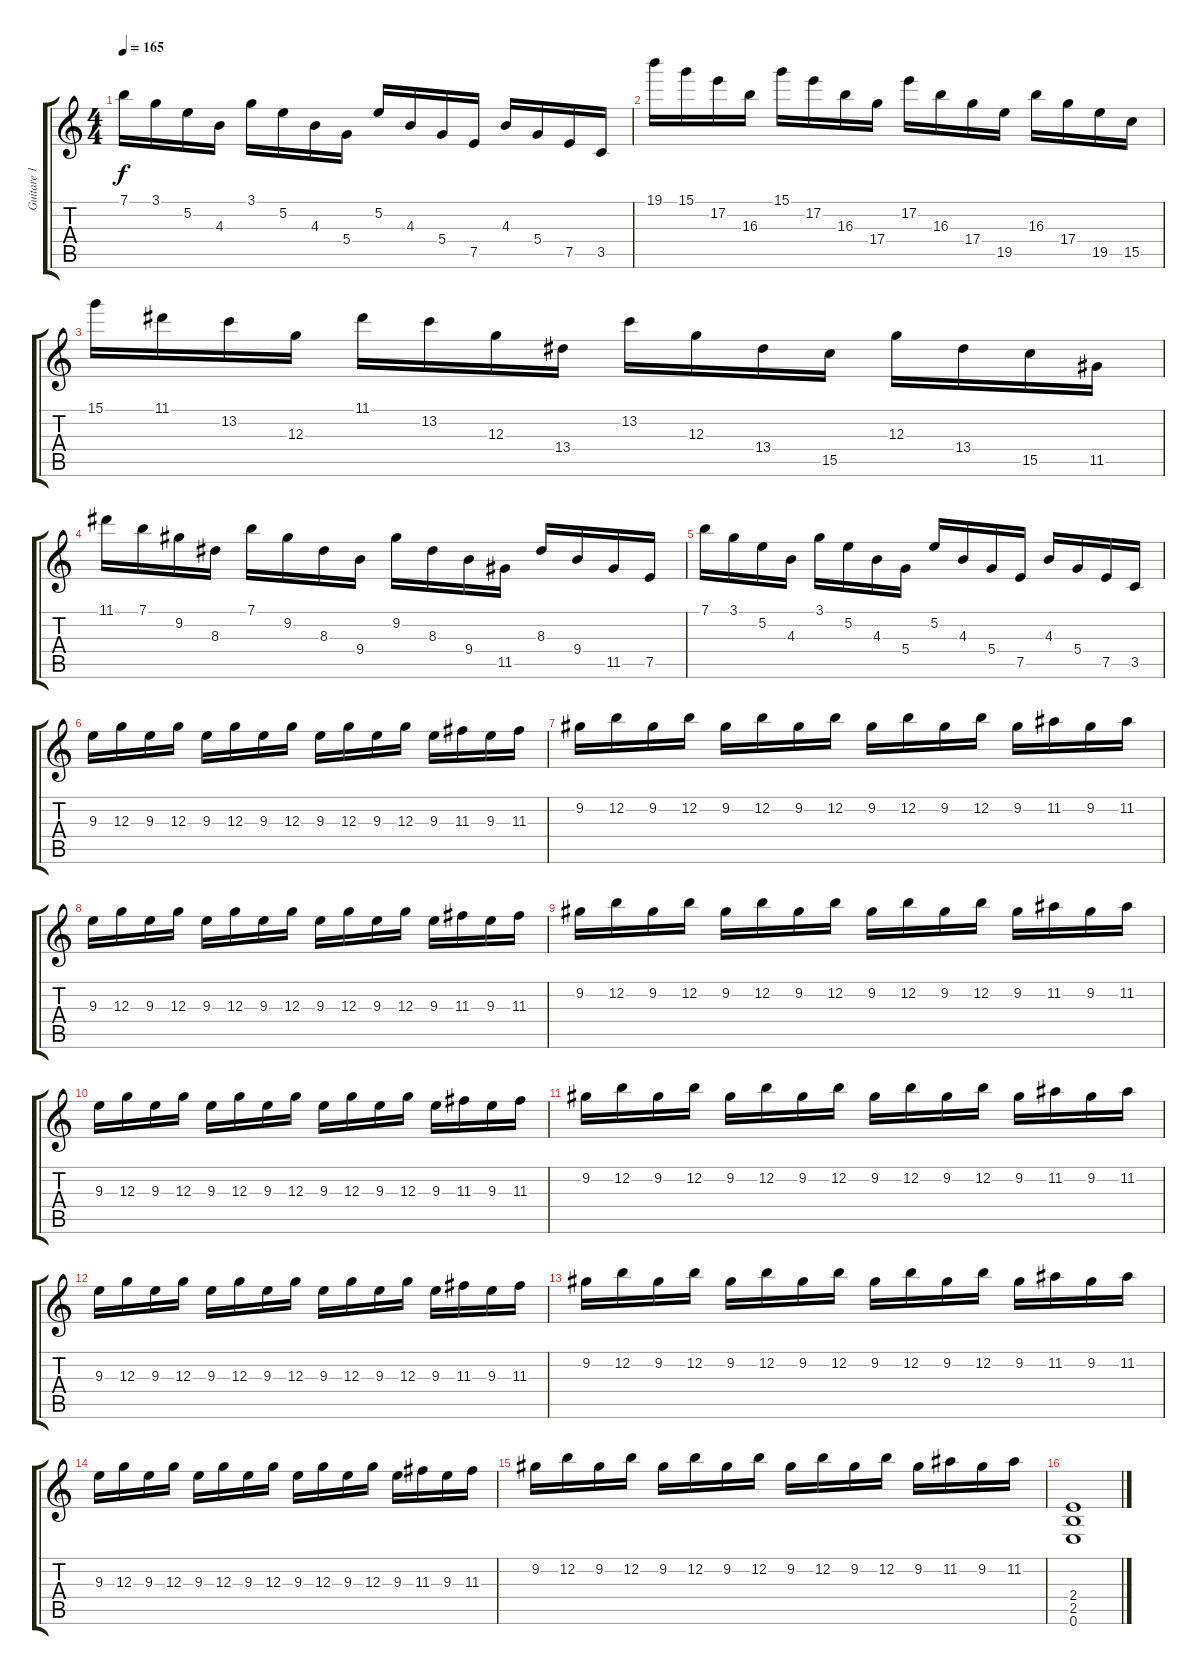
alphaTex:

\track ("Guitare 1" "Guitare 1") {instrument distortionguitar}
\staff {score tabs}
\tuning (E4 B3 G3 D3 A2 E2) {hide}
\ts (4 4)
\tempo 165
\clef g2
\ks c
7.1.16{dy f} 3.1.16 5.2.16 4.3.16 3.1.16 5.2.16 4.3.16 5.4.16 5.2.16 4.3.16 5.4.16 7.5.16 4.3.16 5.4.16 7.5.16 3.5.16 |
19.1.16 15.1.16 17.2.16 16.3.16 15.1.16 17.2.16 16.3.16 17.4.16 17.2.16 16.3.16 17.4.16 19.5.16 16.3.16 17.4.16 19.5.16 15.5.16 |
15.1.16 11.1.16 13.2.16 12.3.16 11.1.16 13.2.16 12.3.16 13.4.16 13.2.16 12.3.16 13.4.16 15.5.16 12.3.16 13.4.16 15.5.16 11.5.16 |
11.1.16 7.1.16 9.2.16 8.3.16 7.1.16 9.2.16 8.3.16 9.4.16 9.2.16 8.3.16 9.4.16 11.5.16 8.3.16 9.4.16 11.5.16 7.5.16 |
7.1.16 3.1.16 5.2.16 4.3.16 3.1.16 5.2.16 4.3.16 5.4.16 5.2.16 4.3.16 5.4.16 7.5.16 4.3.16 5.4.16 7.5.16 3.5.16 |
9.3.16{volume 13} 12.3.16 9.3.16 12.3.16 9.3.16 12.3.16 9.3.16 12.3.16 9.3.16 12.3.16 9.3.16 12.3.16 9.3.16 11.3.16 9.3.16 11.3.16 |
9.2.16 12.2.16 9.2.16 12.2.16 9.2.16 12.2.16 9.2.16 12.2.16 9.2.16 12.2.16 9.2.16 12.2.16 9.2.16 11.2.16 9.2.16 11.2.16 |
9.3.16 12.3.16 9.3.16 12.3.16 9.3.16 12.3.16 9.3.16 12.3.16 9.3.16 12.3.16 9.3.16 12.3.16 9.3.16 11.3.16 9.3.16 11.3.16 |
9.2.16 12.2.16 9.2.16 12.2.16 9.2.16 12.2.16 9.2.16 12.2.16 9.2.16 12.2.16 9.2.16 12.2.16 9.2.16 11.2.16 9.2.16 11.2.16 |
9.3.16 12.3.16 9.3.16 12.3.16 9.3.16 12.3.16 9.3.16 12.3.16 9.3.16 12.3.16 9.3.16 12.3.16 9.3.16 11.3.16 9.3.16 11.3.16 |
9.2.16 12.2.16 9.2.16 12.2.16 9.2.16 12.2.16 9.2.16 12.2.16 9.2.16 12.2.16 9.2.16 12.2.16 9.2.16 11.2.16 9.2.16 11.2.16 |
9.3.16 12.3.16 9.3.16 12.3.16 9.3.16 12.3.16 9.3.16 12.3.16 9.3.16 12.3.16 9.3.16 12.3.16 9.3.16 11.3.16 9.3.16 11.3.16 |
9.2.16 12.2.16 9.2.16 12.2.16 9.2.16 12.2.16 9.2.16 12.2.16 9.2.16 12.2.16 9.2.16 12.2.16 9.2.16 11.2.16 9.2.16 11.2.16 |
9.3.16 12.3.16 9.3.16 12.3.16 9.3.16 12.3.16 9.3.16 12.3.16 9.3.16 12.3.16 9.3.16 12.3.16 9.3.16 11.3.16 9.3.16 11.3.16 |
9.2.16 12.2.16 9.2.16 12.2.16 9.2.16 12.2.16 9.2.16 12.2.16 9.2.16 12.2.16 9.2.16 12.2.16 9.2.16 11.2.16 9.2.16 11.2.16 |
(2.4 2.5 0.6).1
